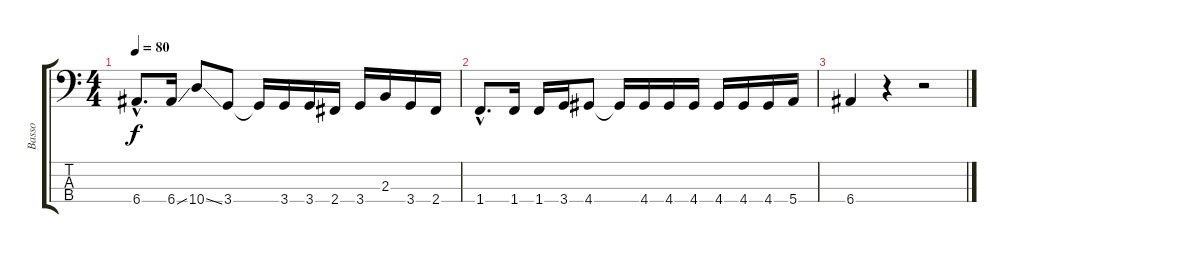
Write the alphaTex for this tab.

\track ("Basso" "Basso") {instrument electricbasspick}
\staff {score tabs}
\tuning (G2 D2 A1 E1) {hide}
\ts (4 4)
\tempo 80
\clef f4
\ks c
6.4{hac}.8{d dy f} 6.4{ss}.16 10.4{ss}.8 3.4.8 3.4{t}.16 3.4.16 3.4.16 2.4.16 3.4.16 2.3.16 3.4.16 2.4.16 |
1.4{hac}.8{d} 1.4.16 1.4.16 3.4.16 4.4.8 4.4{t}.16 4.4.16 4.4.16 4.4.16 4.4.16 4.4.16 4.4.16 5.4.16 |
6.4.4 r.4 r.2
